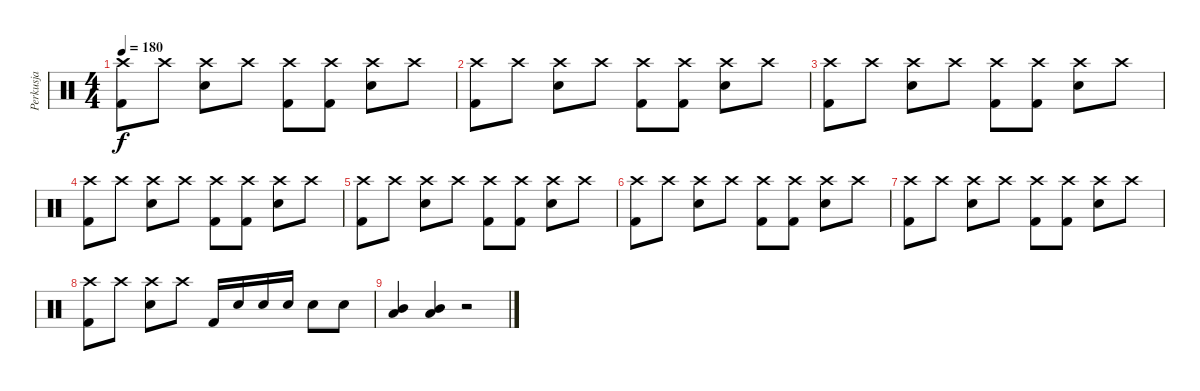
\track ("Perkusja" "Perkusja") {instrument percussion}
\staff {score}
\articulation defaults
\ts (4 4)
\tempo 180
\clef neutral
\ks c
("Crash high (hit)" "Kick (hit) 2").8{dy f} "Crash high (hit)".8 ("Crash high (hit)" "Snare (hit) 2").8 "Crash high (hit)".8 ("Crash high (hit)" "Kick (hit) 2").8 ("Crash high (hit)" "Kick (hit) 2").8 ("Crash high (hit)" "Snare (hit) 2").8 "Crash high (hit)".8 |
("Crash high (hit)" "Kick (hit) 2").8 "Crash high (hit)".8 ("Crash high (hit)" "Snare (hit) 2").8 "Crash high (hit)".8 ("Crash high (hit)" "Kick (hit) 2").8 ("Crash high (hit)" "Kick (hit) 2").8 ("Crash high (hit)" "Snare (hit) 2").8 "Crash high (hit)".8 |
("Crash high (hit)" "Kick (hit) 2").8 "Crash high (hit)".8 ("Crash high (hit)" "Snare (hit) 2").8 "Crash high (hit)".8 ("Crash high (hit)" "Kick (hit) 2").8 ("Crash high (hit)" "Kick (hit) 2").8 ("Crash high (hit)" "Snare (hit) 2").8 "Crash high (hit)".8 |
("Crash high (hit)" "Kick (hit) 2").8 "Crash high (hit)".8 ("Crash high (hit)" "Snare (hit) 2").8 "Crash high (hit)".8 ("Crash high (hit)" "Kick (hit) 2").8 ("Crash high (hit)" "Kick (hit) 2").8 ("Crash high (hit)" "Snare (hit) 2").8 "Crash high (hit)".8 |
("Crash high (hit)" "Kick (hit) 2").8 "Crash high (hit)".8 ("Crash high (hit)" "Snare (hit) 2").8 "Crash high (hit)".8 ("Crash high (hit)" "Kick (hit) 2").8 ("Crash high (hit)" "Kick (hit) 2").8 ("Crash high (hit)" "Snare (hit) 2").8 "Crash high (hit)".8 |
("Crash high (hit)" "Kick (hit) 2").8 "Crash high (hit)".8 ("Crash high (hit)" "Snare (hit) 2").8 "Crash high (hit)".8 ("Crash high (hit)" "Kick (hit) 2").8 ("Crash high (hit)" "Kick (hit) 2").8 ("Crash high (hit)" "Snare (hit) 2").8 "Crash high (hit)".8 |
("Crash high (hit)" "Kick (hit) 2").8 "Crash high (hit)".8 ("Crash high (hit)" "Snare (hit) 2").8 "Crash high (hit)".8 ("Crash high (hit)" "Kick (hit) 2").8 ("Crash high (hit)" "Kick (hit) 2").8 ("Crash high (hit)" "Snare (hit) 2").8 "Crash high (hit)".8 |
("Crash high (hit)" "Kick (hit) 2").8 "Crash high (hit)".8 ("Crash high (hit)" "Snare (hit) 2").8 "Crash high (hit)".8 "Kick (hit) 2".16 "Snare (hit) 2".16 "Snare (hit) 2".16 "Snare (hit) 2".16 "Snare (hit) 2".8 "Snare (hit) 2".8 |
("Mid Tom (hit)" "Low Tom (hit)").4 ("Mid Tom (hit)" "Low Tom (hit)").4 r.2
